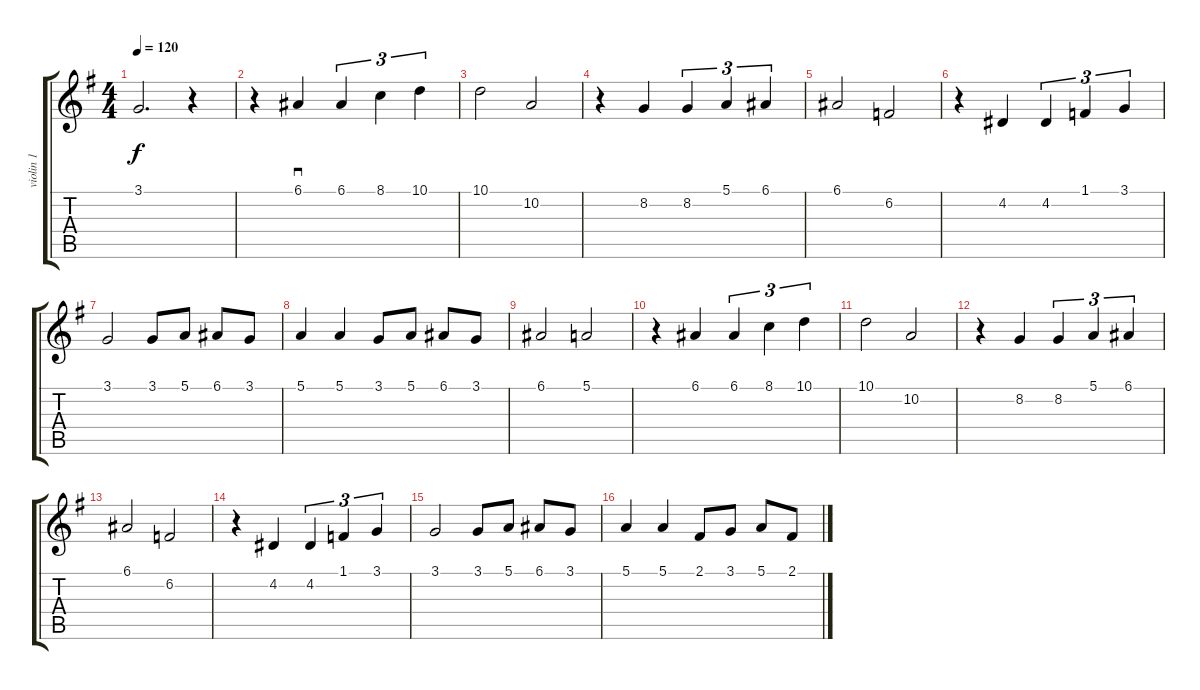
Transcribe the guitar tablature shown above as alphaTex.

\track ("violin 1" "violin 1") {instrument violin}
\staff {score tabs}
\tuning (E4 B3 G3 D3 A2 E2) {hide}
\ts (4 4)
\tempo 120
\clef g2
\ks g
3.1.2{d dy f} r.4 |
r.4 6.1.4{sd} 6.1.4{tu (3 2)} 8.1.4{tu (3 2)} 10.1.4{tu (3 2)} |
10.1.2 10.2.2 |
r.4 8.2.4 8.2.4{tu (3 2)} 5.1.4{tu (3 2)} 6.1.4{tu (3 2)} |
6.1.2 6.2.2 |
r.4 4.2.4 4.2.4{tu (3 2)} 1.1.4{tu (3 2)} 3.1.4{tu (3 2)} |
3.1.2 3.1.8 5.1.8 6.1.8 3.1.8 |
5.1.4 5.1.4 3.1.8 5.1.8 6.1.8 3.1.8 |
6.1.2 5.1.2 |
r.4 6.1.4 6.1.4{tu (3 2)} 8.1.4{tu (3 2)} 10.1.4{tu (3 2)} |
10.1.2 10.2.2 |
r.4 8.2.4 8.2.4{tu (3 2)} 5.1.4{tu (3 2)} 6.1.4{tu (3 2)} |
6.1.2 6.2.2 |
r.4 4.2.4 4.2.4{tu (3 2)} 1.1.4{tu (3 2)} 3.1.4{tu (3 2)} |
3.1.2 3.1.8 5.1.8 6.1.8 3.1.8 |
5.1.4 5.1.4 2.1.8 3.1.8 5.1.8 2.1.8
